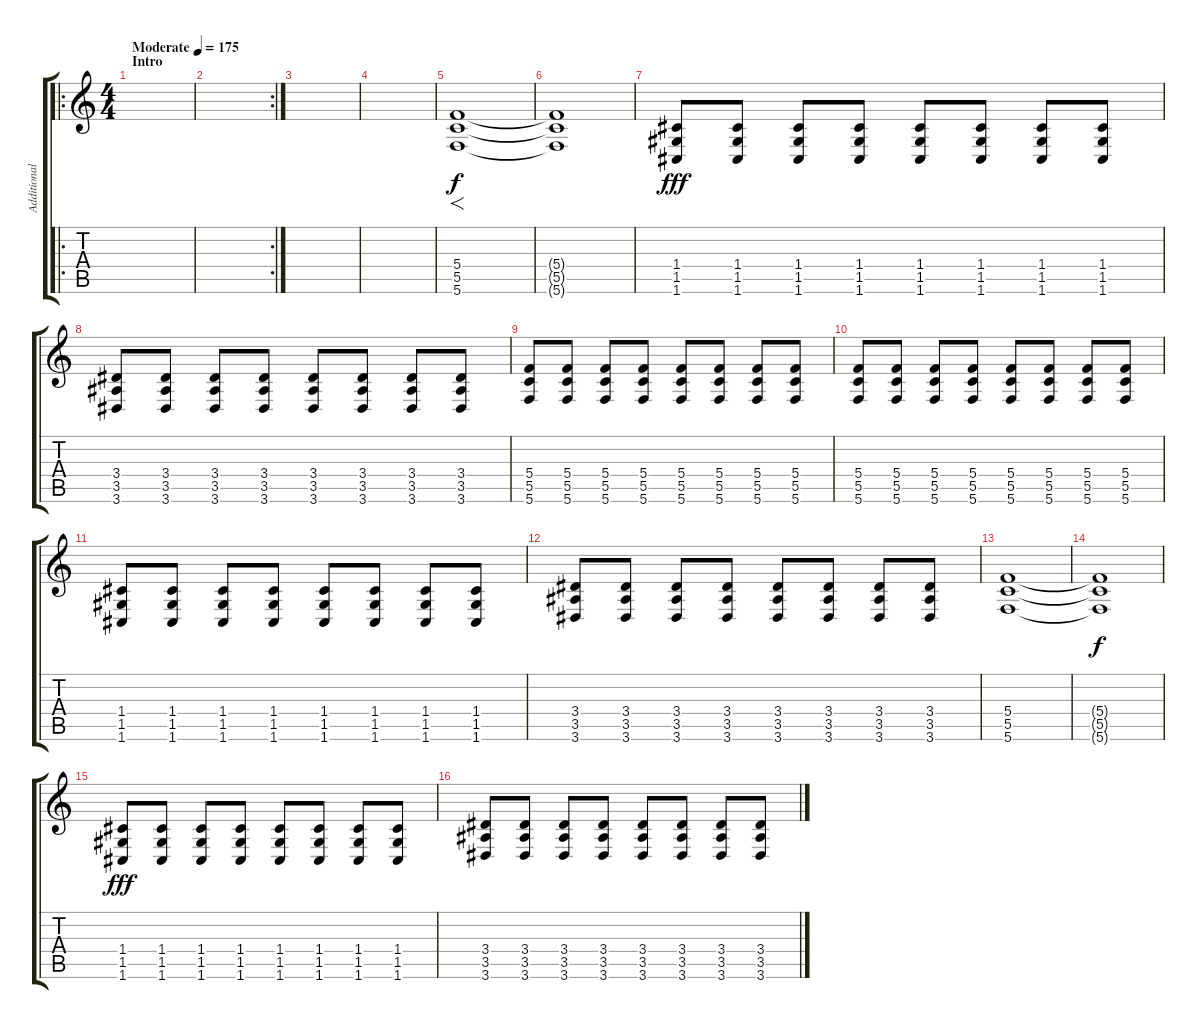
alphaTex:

\track ("Additional Guitar" "Additional") {instrument distortionguitar}
\staff {score tabs}
\tuning (D4 A3 F3 C3 G2 C2) {hide}
\ro
\ts (4 4)
\section ("" "Intro")
\tempo (175 "Moderate")
\clef g2
\ks c
|
\rc 2
|
|
|
(5.4 5.5 5.6).1{f} |
(5.4{t} 5.5{t} 5.6{t}).1{dy f} |
(1.4 1.5 1.6).8{dy fff} (1.4 1.5 1.6).8 (1.4 1.5 1.6).8 (1.4 1.5 1.6).8 (1.4 1.5 1.6).8 (1.4 1.5 1.6).8 (1.4 1.5 1.6).8 (1.4 1.5 1.6).8 |
(3.4 3.5 3.6).8 (3.4 3.5 3.6).8 (3.4 3.5 3.6).8 (3.4 3.5 3.6).8 (3.4 3.5 3.6).8 (3.4 3.5 3.6).8 (3.4 3.5 3.6).8 (3.4 3.5 3.6).8 |
(5.4 5.5 5.6).8 (5.4 5.5 5.6).8 (5.4 5.5 5.6).8 (5.4 5.5 5.6).8 (5.4 5.5 5.6).8 (5.4 5.5 5.6).8 (5.4 5.5 5.6).8 (5.4 5.5 5.6).8 |
(5.4 5.5 5.6).8 (5.4 5.5 5.6).8 (5.4 5.5 5.6).8 (5.4 5.5 5.6).8 (5.4 5.5 5.6).8 (5.4 5.5 5.6).8 (5.4 5.5 5.6).8 (5.4 5.5 5.6).8 |
(1.4 1.5 1.6).8 (1.4 1.5 1.6).8 (1.4 1.5 1.6).8 (1.4 1.5 1.6).8 (1.4 1.5 1.6).8 (1.4 1.5 1.6).8 (1.4 1.5 1.6).8 (1.4 1.5 1.6).8 |
(3.4 3.5 3.6).8 (3.4 3.5 3.6).8 (3.4 3.5 3.6).8 (3.4 3.5 3.6).8 (3.4 3.5 3.6).8 (3.4 3.5 3.6).8 (3.4 3.5 3.6).8 (3.4 3.5 3.6).8 |
(5.4 5.5 5.6).1 |
(5.4{t} 5.5{t} 5.6{t}).1{dy f} |
(1.4 1.5 1.6).8{dy fff} (1.4 1.5 1.6).8 (1.4 1.5 1.6).8 (1.4 1.5 1.6).8 (1.4 1.5 1.6).8 (1.4 1.5 1.6).8 (1.4 1.5 1.6).8 (1.4 1.5 1.6).8 |
(3.4 3.5 3.6).8 (3.4 3.5 3.6).8 (3.4 3.5 3.6).8 (3.4 3.5 3.6).8 (3.4 3.5 3.6).8 (3.4 3.5 3.6).8 (3.4 3.5 3.6).8 (3.4 3.5 3.6).8
